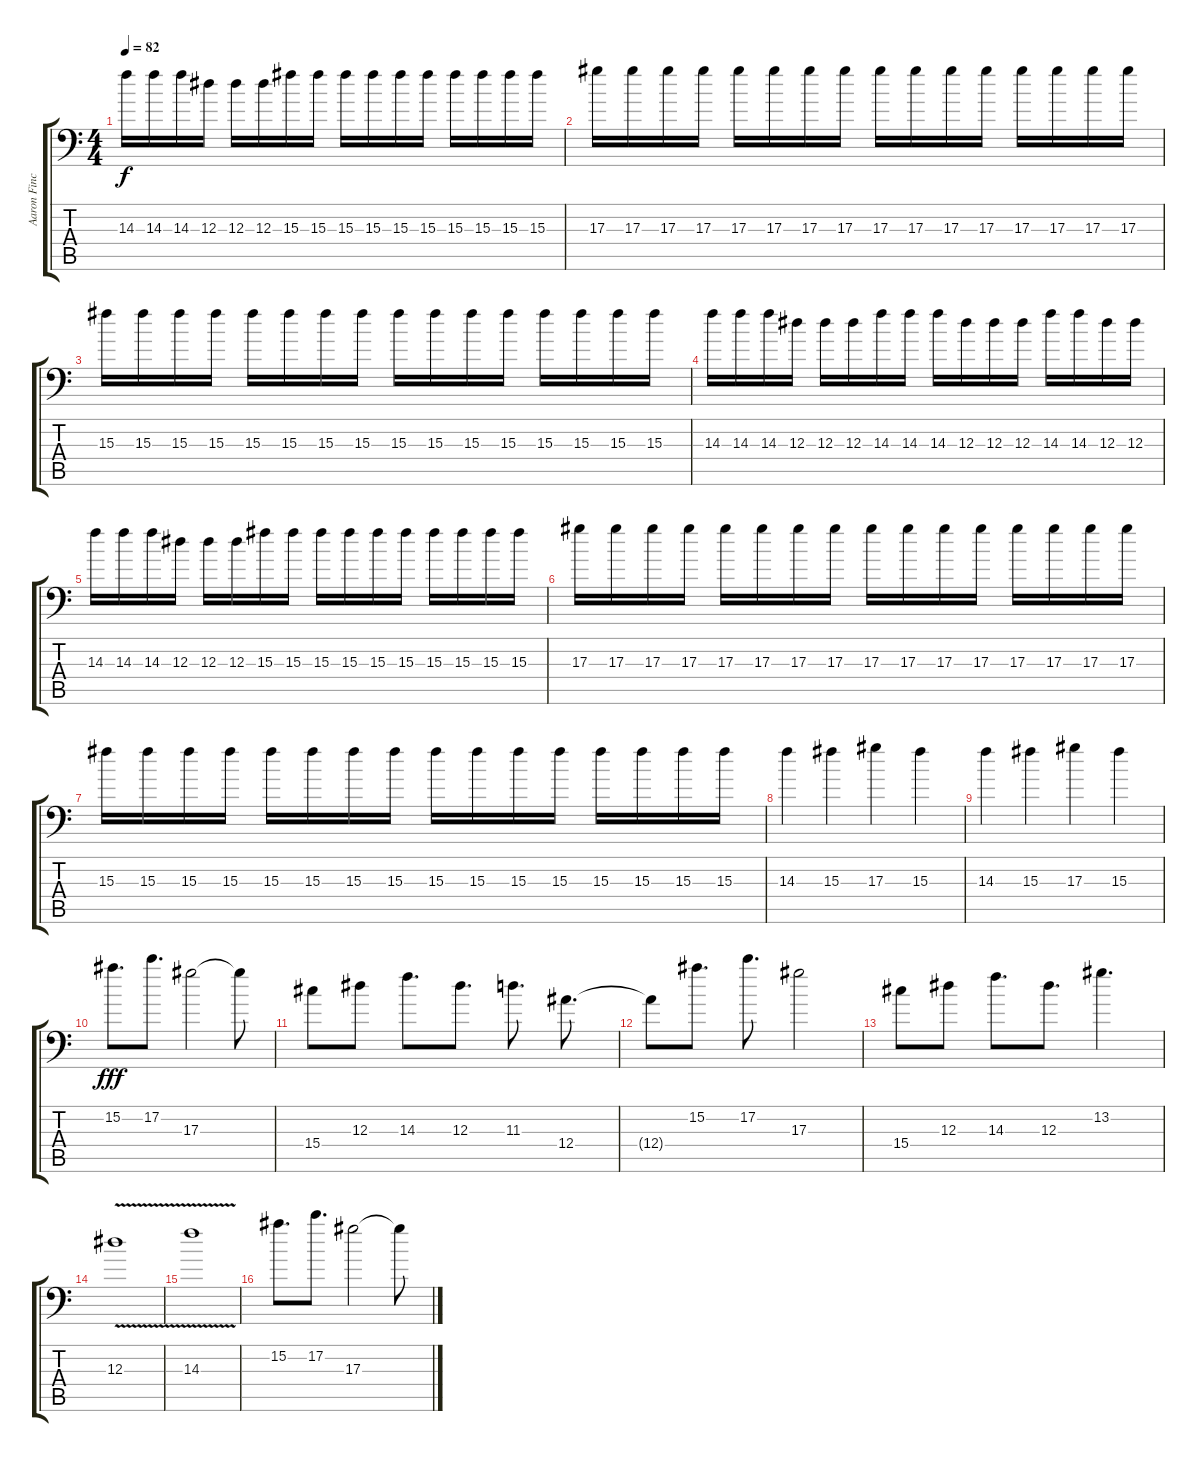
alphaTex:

\track ("Aaron Fincke Gtr" "Aaron Finc") {instrument distortionguitar}
\staff {score tabs}
\tuning (C4 G3 Eb3 Bb2 F2 Bb1) {hide}
\ts (4 4)
\tempo 82
\clef f4
\ks c
14.3.16{dy f} 14.3.16 14.3.16 12.3.16 12.3.16 12.3.16 15.3.16 15.3.16 15.3.16 15.3.16 15.3.16 15.3.16 15.3.16 15.3.16 15.3.16 15.3.16 |
17.3.16 17.3.16 17.3.16 17.3.16 17.3.16 17.3.16 17.3.16 17.3.16 17.3.16 17.3.16 17.3.16 17.3.16 17.3.16 17.3.16 17.3.16 17.3.16 |
15.3.16 15.3.16 15.3.16 15.3.16 15.3.16 15.3.16 15.3.16 15.3.16 15.3.16 15.3.16 15.3.16 15.3.16 15.3.16 15.3.16 15.3.16 15.3.16 |
14.3.16 14.3.16 14.3.16 12.3.16 12.3.16 12.3.16 14.3.16 14.3.16 14.3.16 12.3.16 12.3.16 12.3.16 14.3.16 14.3.16 12.3.16 12.3.16 |
14.3.16 14.3.16 14.3.16 12.3.16 12.3.16 12.3.16 15.3.16 15.3.16 15.3.16 15.3.16 15.3.16 15.3.16 15.3.16 15.3.16 15.3.16 15.3.16 |
17.3.16 17.3.16 17.3.16 17.3.16 17.3.16 17.3.16 17.3.16 17.3.16 17.3.16 17.3.16 17.3.16 17.3.16 17.3.16 17.3.16 17.3.16 17.3.16 |
15.3.16 15.3.16 15.3.16 15.3.16 15.3.16 15.3.16 15.3.16 15.3.16 15.3.16 15.3.16 15.3.16 15.3.16 15.3.16 15.3.16 15.3.16 15.3.16 |
14.3.4 15.3.4 17.3.4 15.3.4 |
14.3.4 15.3.4 17.3.4 15.3.4 |
15.2.8{d dy fff} 17.2.8{d} 17.3.2 17.3{t}.8 |
15.4.8 12.3.8 14.3.8{d} 12.3.8{d} 11.3.8{d} 12.4.8{d} |
12.4{t}.8 15.2.8{d} 17.2.8{d} 17.3.2 |
15.4.8 12.3.8 14.3.8{d} 12.3.8{d} 13.2.4{d} |
12.3{v}.1 |
14.3{v}.1 |
15.2.8{d} 17.2.8{d} 17.3.2 17.3{t}.8
